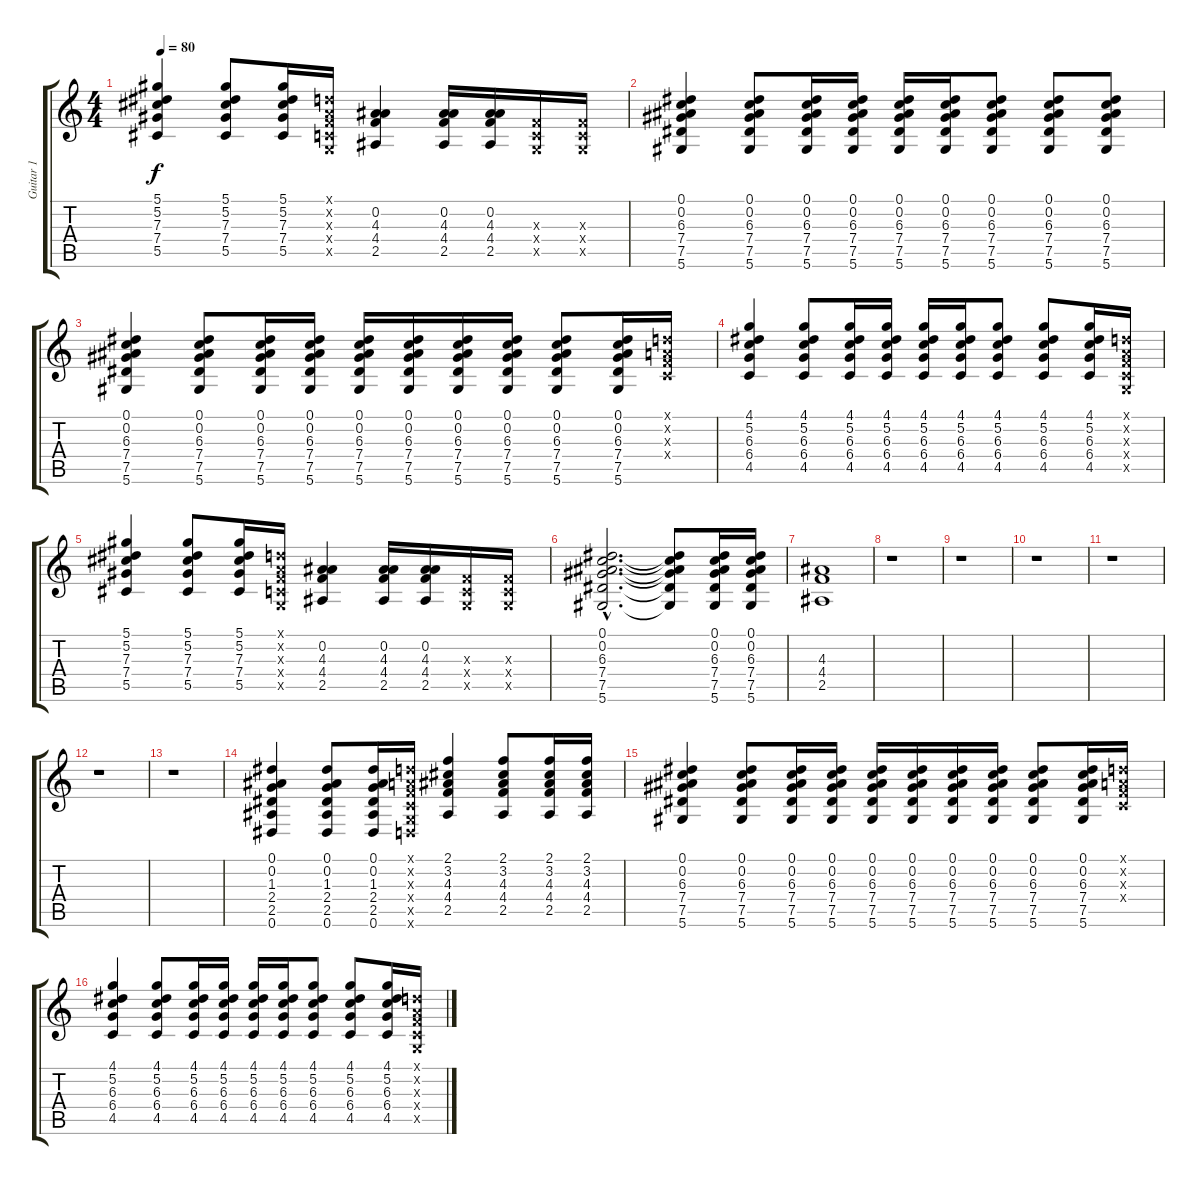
\track ("Guitar 1" "Guitar 1") {instrument distortionguitar}
\staff {score tabs}
\tuning (Eb4 Bb3 Gb3 Db3 Ab2 Eb2) {hide}
\ts (4 4)
\tempo 80
\clef g2
\ks c
(5.1 5.2 7.3 7.4 5.5).4{dy f} (5.1 5.2 7.3 7.4 5.5).8 (5.1 5.2 7.3 7.4 5.5).16 (-1.1{x} -1.2{x} -1.3{x} -1.4{x} -1.5{x}).16 (0.2 4.3 4.4 2.5).4 (0.2 4.3 4.4 2.5).16 (0.2 4.3 4.4 2.5).16 (-1.3{x} -1.4{x} -1.5{x}).16 (-1.3{x} -1.4{x} -1.5{x}).16 |
(0.1 0.2 6.3 7.4 7.5 5.6).4 (0.1 0.2 6.3 7.4 7.5 5.6).8 (0.1 0.2 6.3 7.4 7.5 5.6).16 (0.1 0.2 6.3 7.4 7.5 5.6).16 (0.1 0.2 6.3 7.4 7.5 5.6).16 (0.1 0.2 6.3 7.4 7.5 5.6).16 (0.1 0.2 6.3 7.4 7.5 5.6).8 (0.1 0.2 6.3 7.4 7.5 5.6).8 (0.1 0.2 6.3 7.4 7.5 5.6).8 |
(0.1 0.2 6.3 7.4 7.5 5.6).4 (0.1 0.2 6.3 7.4 7.5 5.6).8 (0.1 0.2 6.3 7.4 7.5 5.6).16 (0.1 0.2 6.3 7.4 7.5 5.6).16 (0.1 0.2 6.3 7.4 7.5 5.6).16 (0.1 0.2 6.3 7.4 7.5 5.6).16 (0.1 0.2 6.3 7.4 7.5 5.6).16 (0.1 0.2 6.3 7.4 7.5 5.6).16 (0.1 0.2 6.3 7.4 7.5 5.6).8 (0.1 0.2 6.3 7.4 7.5 5.6).16 (-1.1{x} -1.2{x} -1.3{x} -1.4{x}).16 |
(4.1 5.2 6.3 6.4 4.5).4 (4.1 5.2 6.3 6.4 4.5).8 (4.1 5.2 6.3 6.4 4.5).16 (4.1 5.2 6.3 6.4 4.5).16 (4.1 5.2 6.3 6.4 4.5).16 (4.1 5.2 6.3 6.4 4.5).16 (4.1 5.2 6.3 6.4 4.5).8 (4.1 5.2 6.3 6.4 4.5).8 (4.1 5.2 6.3 6.4 4.5).16 (-1.1{x} -1.2{x} -1.3{x} -1.4{x} -1.5{x}).16 |
(5.1 5.2 7.3 7.4 5.5).4 (5.1 5.2 7.3 7.4 5.5).8 (5.1 5.2 7.3 7.4 5.5).16 (-1.1{x} -1.2{x} -1.3{x} -1.4{x} -1.5{x}).16 (0.2 4.3 4.4 2.5).4 (0.2 4.3 4.4 2.5).16 (0.2 4.3 4.4 2.5).16 (-1.3{x} -1.4{x} -1.5{x}).16 (-1.3{x} -1.4{x} -1.5{x}).16 |
(0.1{hac} 0.2{hac} 6.3{hac} 7.4{hac} 7.5{hac} 5.6{hac}).2{d} (0.1{t} 0.2{t} 6.3{t} 7.4{t} 7.5{t} 5.6{t}).8 (0.1 0.2 6.3 7.4 7.5 5.6).16 (0.1 0.2 6.3 7.4 7.5 5.6).16 |
(4.3 4.4 2.5).1 |
r.1 |
r.1 |
r.1 |
r.1 |
r.1 |
r.1 |
(0.1 0.2 1.3 2.4 2.5 0.6).4 (0.1 0.2 1.3 2.4 2.5 0.6).8 (0.1 0.2 1.3 2.4 2.5 0.6).16 (-1.1{x} -1.2{x} -1.3{x} -1.4{x} -1.5{x} -1.6{x}).16 (2.1 3.2 4.3 4.4 2.5).4 (2.1 3.2 4.3 4.4 2.5).8 (2.1 3.2 4.3 4.4 2.5).16 (2.1 3.2 4.3 4.4 2.5).16 |
(0.1 0.2 6.3 7.4 7.5 5.6).4 (0.1 0.2 6.3 7.4 7.5 5.6).8 (0.1 0.2 6.3 7.4 7.5 5.6).16 (0.1 0.2 6.3 7.4 7.5 5.6).16 (0.1 0.2 6.3 7.4 7.5 5.6).16 (0.1 0.2 6.3 7.4 7.5 5.6).16 (0.1 0.2 6.3 7.4 7.5 5.6).16 (0.1 0.2 6.3 7.4 7.5 5.6).16 (0.1 0.2 6.3 7.4 7.5 5.6).8 (0.1 0.2 6.3 7.4 7.5 5.6).16 (-1.1{x} -1.2{x} -1.3{x} -1.4{x}).16 |
(4.1 5.2 6.3 6.4 4.5).4 (4.1 5.2 6.3 6.4 4.5).8 (4.1 5.2 6.3 6.4 4.5).16 (4.1 5.2 6.3 6.4 4.5).16 (4.1 5.2 6.3 6.4 4.5).16 (4.1 5.2 6.3 6.4 4.5).16 (4.1 5.2 6.3 6.4 4.5).8 (4.1 5.2 6.3 6.4 4.5).8 (4.1 5.2 6.3 6.4 4.5).16 (-1.1{x} -1.2{x} -1.3{x} -1.4{x} -1.5{x}).16
